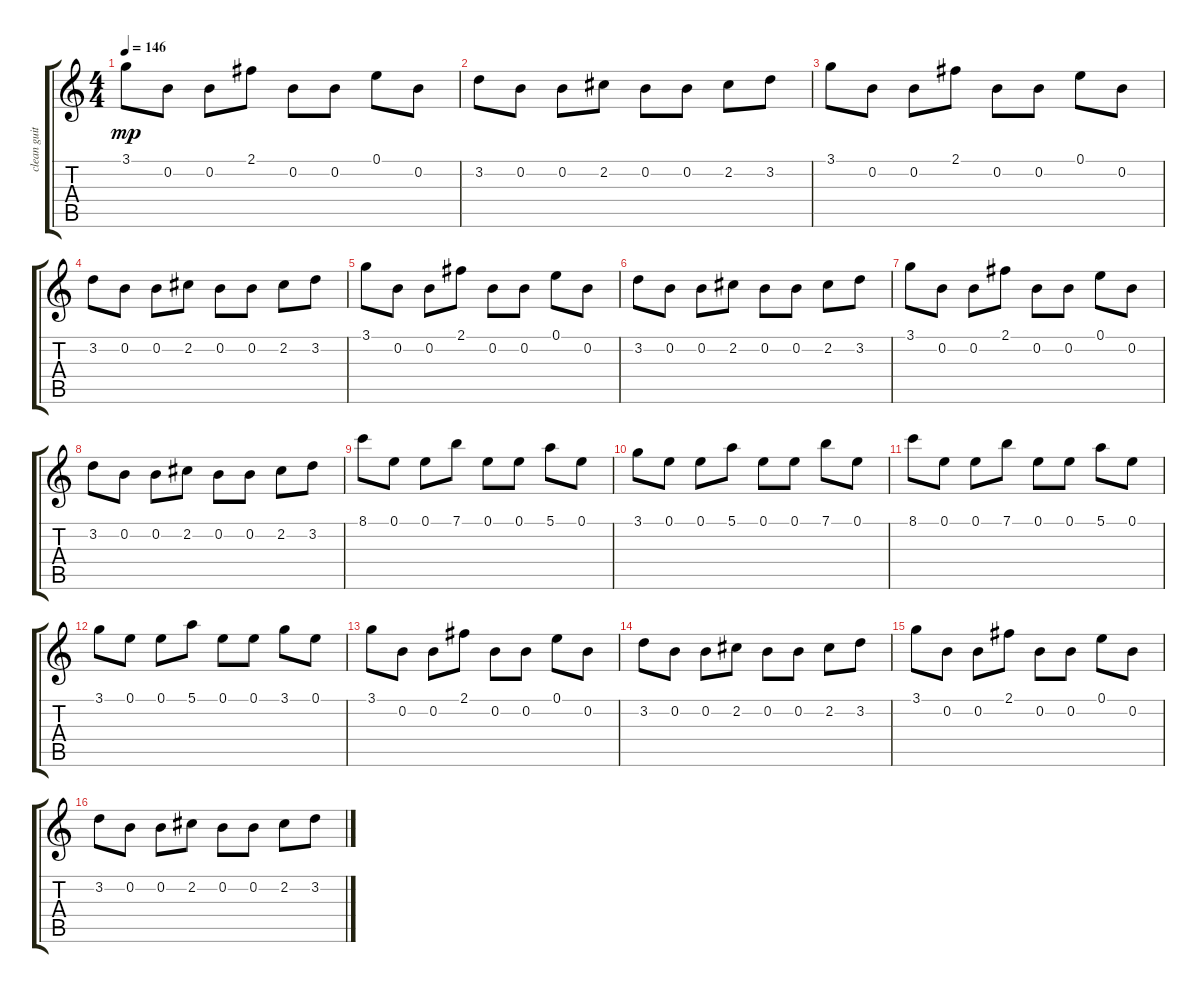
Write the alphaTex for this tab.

\track ("clean guitar" "clean guit") {instrument electricguitarclean}
\staff {score tabs}
\tuning (E4 B3 G3 D3 A2 E2) {hide}
\ts (4 4)
\tempo 146
\clef g2
\ks c
3.1.8{dy mp} 0.2.8 0.2.8 2.1.8 0.2.8 0.2.8 0.1.8 0.2.8 |
3.2.8 0.2.8 0.2.8 2.2.8 0.2.8 0.2.8 2.2.8 3.2.8 |
3.1.8 0.2.8 0.2.8 2.1.8 0.2.8 0.2.8 0.1.8 0.2.8 |
3.2.8 0.2.8 0.2.8 2.2.8 0.2.8 0.2.8 2.2.8 3.2.8 |
3.1.8 0.2.8 0.2.8 2.1.8 0.2.8 0.2.8 0.1.8 0.2.8 |
3.2.8 0.2.8 0.2.8 2.2.8 0.2.8 0.2.8 2.2.8 3.2.8 |
3.1.8 0.2.8 0.2.8 2.1.8 0.2.8 0.2.8 0.1.8 0.2.8 |
3.2.8 0.2.8 0.2.8 2.2.8 0.2.8 0.2.8 2.2.8 3.2.8 |
8.1.8 0.1.8 0.1.8 7.1.8 0.1.8 0.1.8 5.1.8 0.1.8 |
3.1.8 0.1.8 0.1.8 5.1.8 0.1.8 0.1.8 7.1.8 0.1.8 |
8.1.8 0.1.8 0.1.8 7.1.8 0.1.8 0.1.8 5.1.8 0.1.8 |
3.1.8 0.1.8 0.1.8 5.1.8 0.1.8 0.1.8 3.1.8 0.1.8 |
3.1.8 0.2.8 0.2.8 2.1.8 0.2.8 0.2.8 0.1.8 0.2.8 |
3.2.8 0.2.8 0.2.8 2.2.8 0.2.8 0.2.8 2.2.8 3.2.8 |
3.1.8 0.2.8 0.2.8 2.1.8 0.2.8 0.2.8 0.1.8 0.2.8 |
3.2.8 0.2.8 0.2.8 2.2.8 0.2.8 0.2.8 2.2.8 3.2.8
